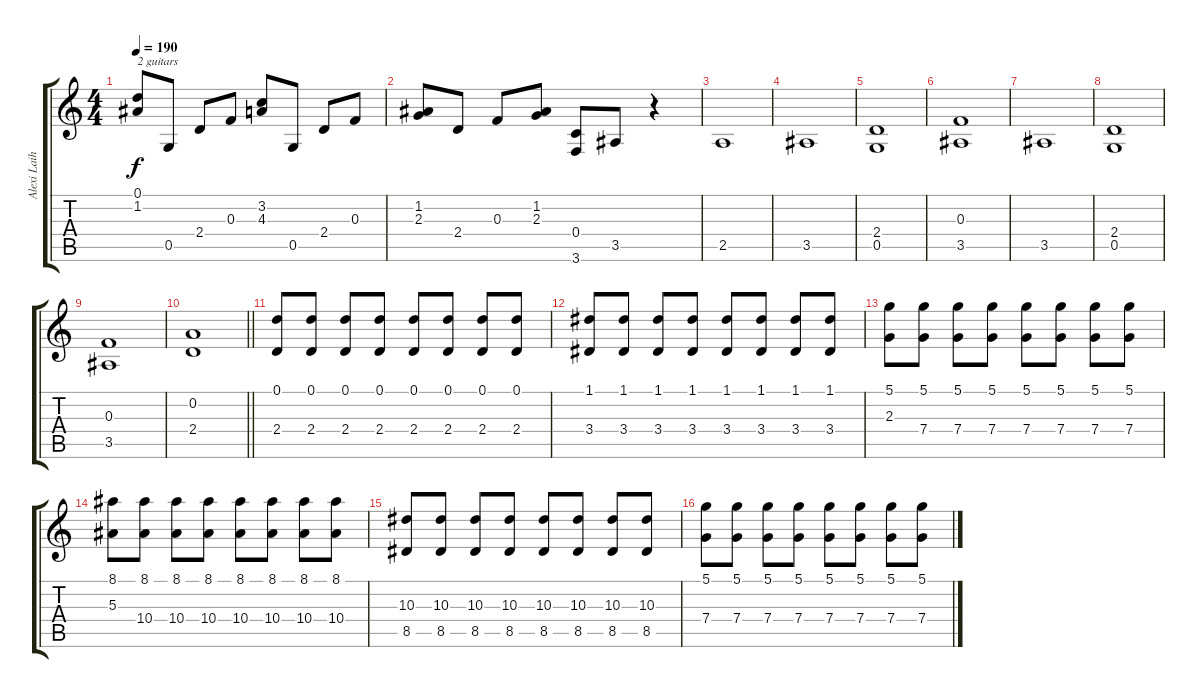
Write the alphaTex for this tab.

\track ("Alexi Laiho" "Alexi Laih") {instrument overdrivenguitar}
\staff {score tabs}
\tuning (D4 A3 F3 C3 G2 D2) {hide}
\ts (4 4)
\tempo 190
\clef g2
\ks c
(0.1 1.2).8{txt "2 guitars" dy f} 0.5.8 2.4.8 0.3.8 (3.2 4.3).8 0.5.8 2.4.8 0.3.8 |
(1.2 2.3).8 2.4.8 0.3.8 (1.2 2.3).8 (0.4 3.6).8 3.5.8 r.4 |
2.5.1 |
3.5.1 |
(2.4 0.5).1 |
(0.3 3.5).1 |
3.5.1 |
(2.4 0.5).1 |
(0.3 3.5).1 |
\barLineRight lightlight
(0.2 2.4).1 |
(0.1 2.4).8 (0.1 2.4).8 (0.1 2.4).8 (0.1 2.4).8 (0.1 2.4).8 (0.1 2.4).8 (0.1 2.4).8 (0.1 2.4).8 |
(1.1 3.4).8 (1.1 3.4).8 (1.1 3.4).8 (1.1 3.4).8 (1.1 3.4).8 (1.1 3.4).8 (1.1 3.4).8 (1.1 3.4).8 |
(5.1 2.3).8 (5.1 7.4).8 (5.1 7.4).8 (5.1 7.4).8 (5.1 7.4).8 (5.1 7.4).8 (5.1 7.4).8 (5.1 7.4).8 |
(8.1 5.3).8 (8.1 10.4).8 (8.1 10.4).8 (8.1 10.4).8 (8.1 10.4).8 (8.1 10.4).8 (8.1 10.4).8 (8.1 10.4).8 |
(10.3 8.5).8 (10.3 8.5).8 (10.3 8.5).8 (10.3 8.5).8 (10.3 8.5).8 (10.3 8.5).8 (10.3 8.5).8 (10.3 8.5).8 |
(5.1 7.4).8 (5.1 7.4).8 (5.1 7.4).8 (5.1 7.4).8 (5.1 7.4).8 (5.1 7.4).8 (5.1 7.4).8 (5.1 7.4).8
